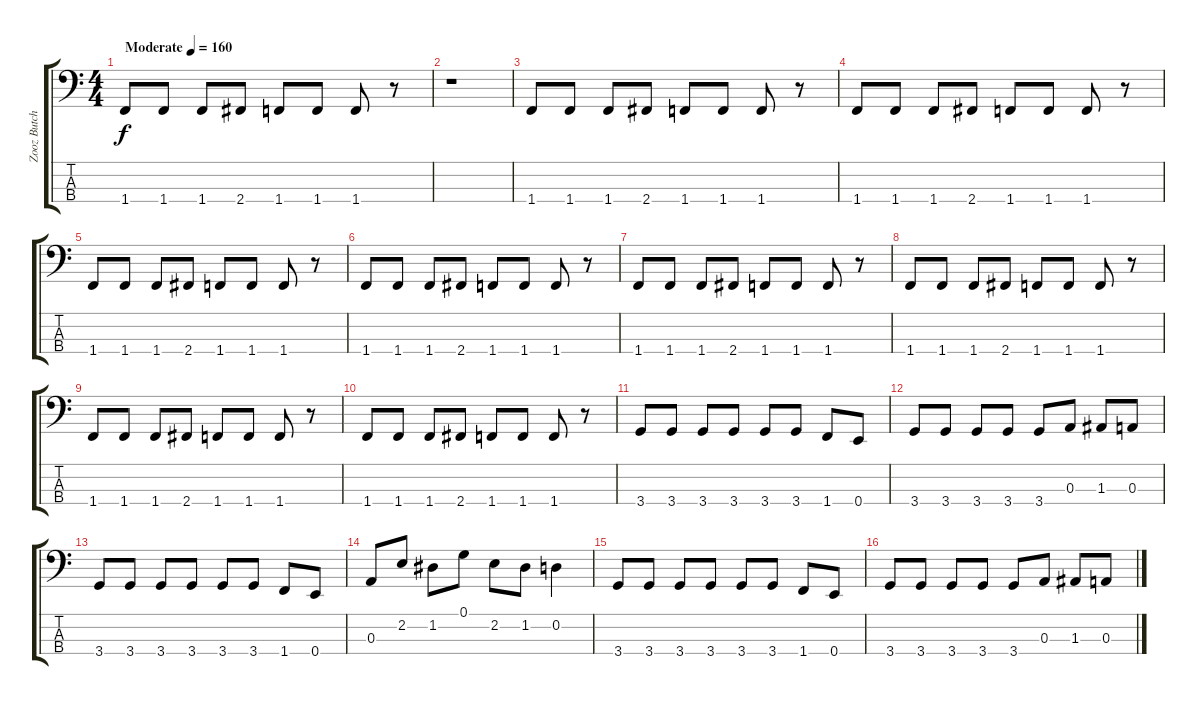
\track ("Zooz Butcher" "Zooz Butch") {instrument electricbasspick}
\staff {score tabs}
\tuning (G2 D2 A1 E1) {hide}
\ts (4 4)
\tempo (160 "Moderate")
\clef f4
\ks c
1.4.8{dy f instrument electricbasspick} 1.4.8 1.4.8 2.4.8 1.4.8 1.4.8 1.4.8 r.8 |
r.1 |
1.4.8 1.4.8 1.4.8 2.4.8 1.4.8 1.4.8 1.4.8 r.8 |
1.4.8 1.4.8 1.4.8 2.4.8 1.4.8 1.4.8 1.4.8 r.8 |
1.4.8 1.4.8 1.4.8 2.4.8 1.4.8 1.4.8 1.4.8 r.8 |
1.4.8 1.4.8 1.4.8 2.4.8 1.4.8 1.4.8 1.4.8 r.8 |
1.4.8 1.4.8 1.4.8 2.4.8 1.4.8 1.4.8 1.4.8 r.8 |
1.4.8 1.4.8 1.4.8 2.4.8 1.4.8 1.4.8 1.4.8 r.8 |
1.4.8 1.4.8 1.4.8 2.4.8 1.4.8 1.4.8 1.4.8 r.8 |
1.4.8 1.4.8 1.4.8 2.4.8 1.4.8 1.4.8 1.4.8 r.8 |
3.4.8 3.4.8 3.4.8 3.4.8 3.4.8 3.4.8 1.4.8 0.4.8 |
3.4.8 3.4.8 3.4.8 3.4.8 3.4.8 0.3.8 1.3.8 0.3.8 |
3.4.8 3.4.8 3.4.8 3.4.8 3.4.8 3.4.8 1.4.8 0.4.8 |
0.3.8 2.2.8 1.2.8 0.1.8 2.2.8 1.2.8 0.2.4 |
3.4.8 3.4.8 3.4.8 3.4.8 3.4.8 3.4.8 1.4.8 0.4.8 |
3.4.8 3.4.8 3.4.8 3.4.8 3.4.8 0.3.8 1.3.8 0.3.8
